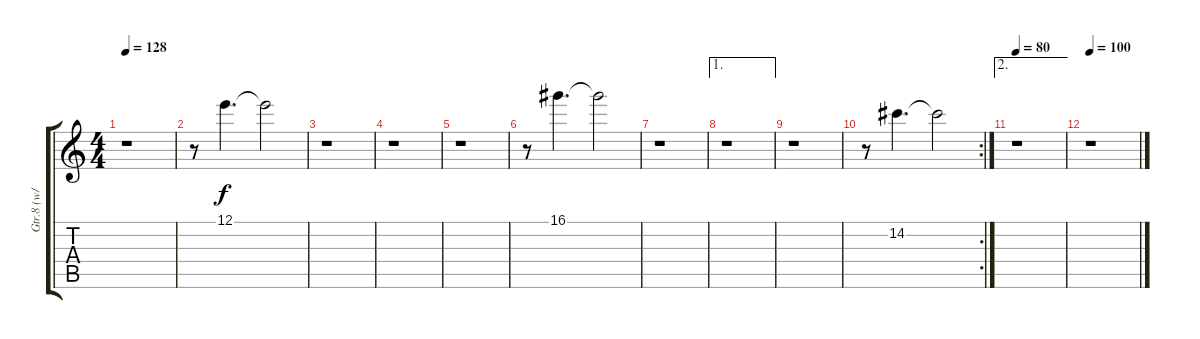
\track ("Gtr.8 (w/ multi-tap delay)" "Gtr.8 (w/ ") {instrument electricguitarjazz}
\staff {score tabs}
\tuning (E4 B3 G3 D3 A2 E2) {hide}
\ts (4 4)
\tempo 128
\clef g2
\ks c
r.1{dy f} |
r.8 12.1.4{d} 12.1{t}.2 |
r.1 |
r.1 |
r.1 |
r.8 16.1.4{d} 16.1{t}.2 |
r.1 |
\ae 1
r.1 |
r.1 |
\rc 2
r.8 14.2.4{d} 14.2{t}.2 |
\ae 2
\tempo 80
r.1 |
\tempo 100
r.1
